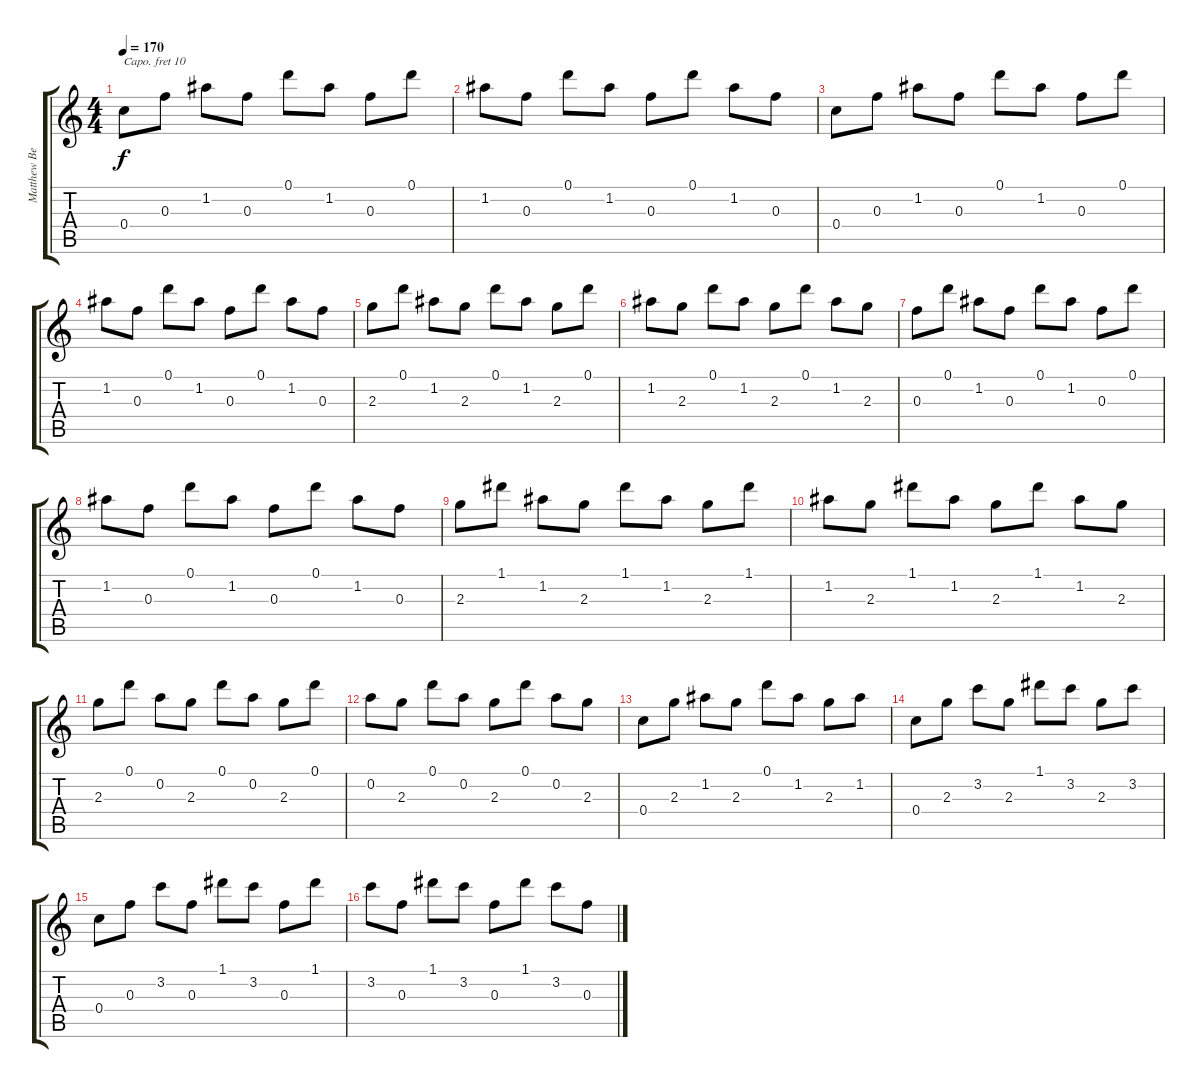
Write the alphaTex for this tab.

\track ("Matthew Bellamy" "Matthew Be") {instrument distortionguitar}
\staff {score tabs}
\capo 10
\tuning (E4 B3 G3 D3 A2 C2) {hide}
\ts (4 4)
\tempo 170
\clef g2
\ks c
0.4.8{dy f} 0.3.8 1.2.8 0.3.8 0.1.8 1.2.8 0.3.8 0.1.8 |
1.2.8 0.3.8 0.1.8 1.2.8 0.3.8 0.1.8 1.2.8 0.3.8 |
0.4.8 0.3.8 1.2.8 0.3.8 0.1.8 1.2.8 0.3.8 0.1.8 |
1.2.8 0.3.8 0.1.8 1.2.8 0.3.8 0.1.8 1.2.8 0.3.8 |
2.3.8 0.1.8 1.2.8 2.3.8 0.1.8 1.2.8 2.3.8 0.1.8 |
1.2.8 2.3.8 0.1.8 1.2.8 2.3.8 0.1.8 1.2.8 2.3.8 |
0.3.8 0.1.8 1.2.8 0.3.8 0.1.8 1.2.8 0.3.8 0.1.8 |
1.2.8 0.3.8 0.1.8 1.2.8 0.3.8 0.1.8 1.2.8 0.3.8 |
2.3.8 1.1.8 1.2.8 2.3.8 1.1.8 1.2.8 2.3.8 1.1.8 |
1.2.8 2.3.8 1.1.8 1.2.8 2.3.8 1.1.8 1.2.8 2.3.8 |
2.3.8 0.1.8 0.2.8 2.3.8 0.1.8 0.2.8 2.3.8 0.1.8 |
0.2.8 2.3.8 0.1.8 0.2.8 2.3.8 0.1.8 0.2.8 2.3.8 |
0.4.8 2.3.8 1.2.8 2.3.8 0.1.8 1.2.8 2.3.8 1.2.8 |
0.4.8 2.3.8 3.2.8 2.3.8 1.1.8 3.2.8 2.3.8 3.2.8 |
0.4.8 0.3.8 3.2.8 0.3.8 1.1.8 3.2.8 0.3.8 1.1.8 |
3.2.8 0.3.8 1.1.8 3.2.8 0.3.8 1.1.8 3.2.8 0.3.8
